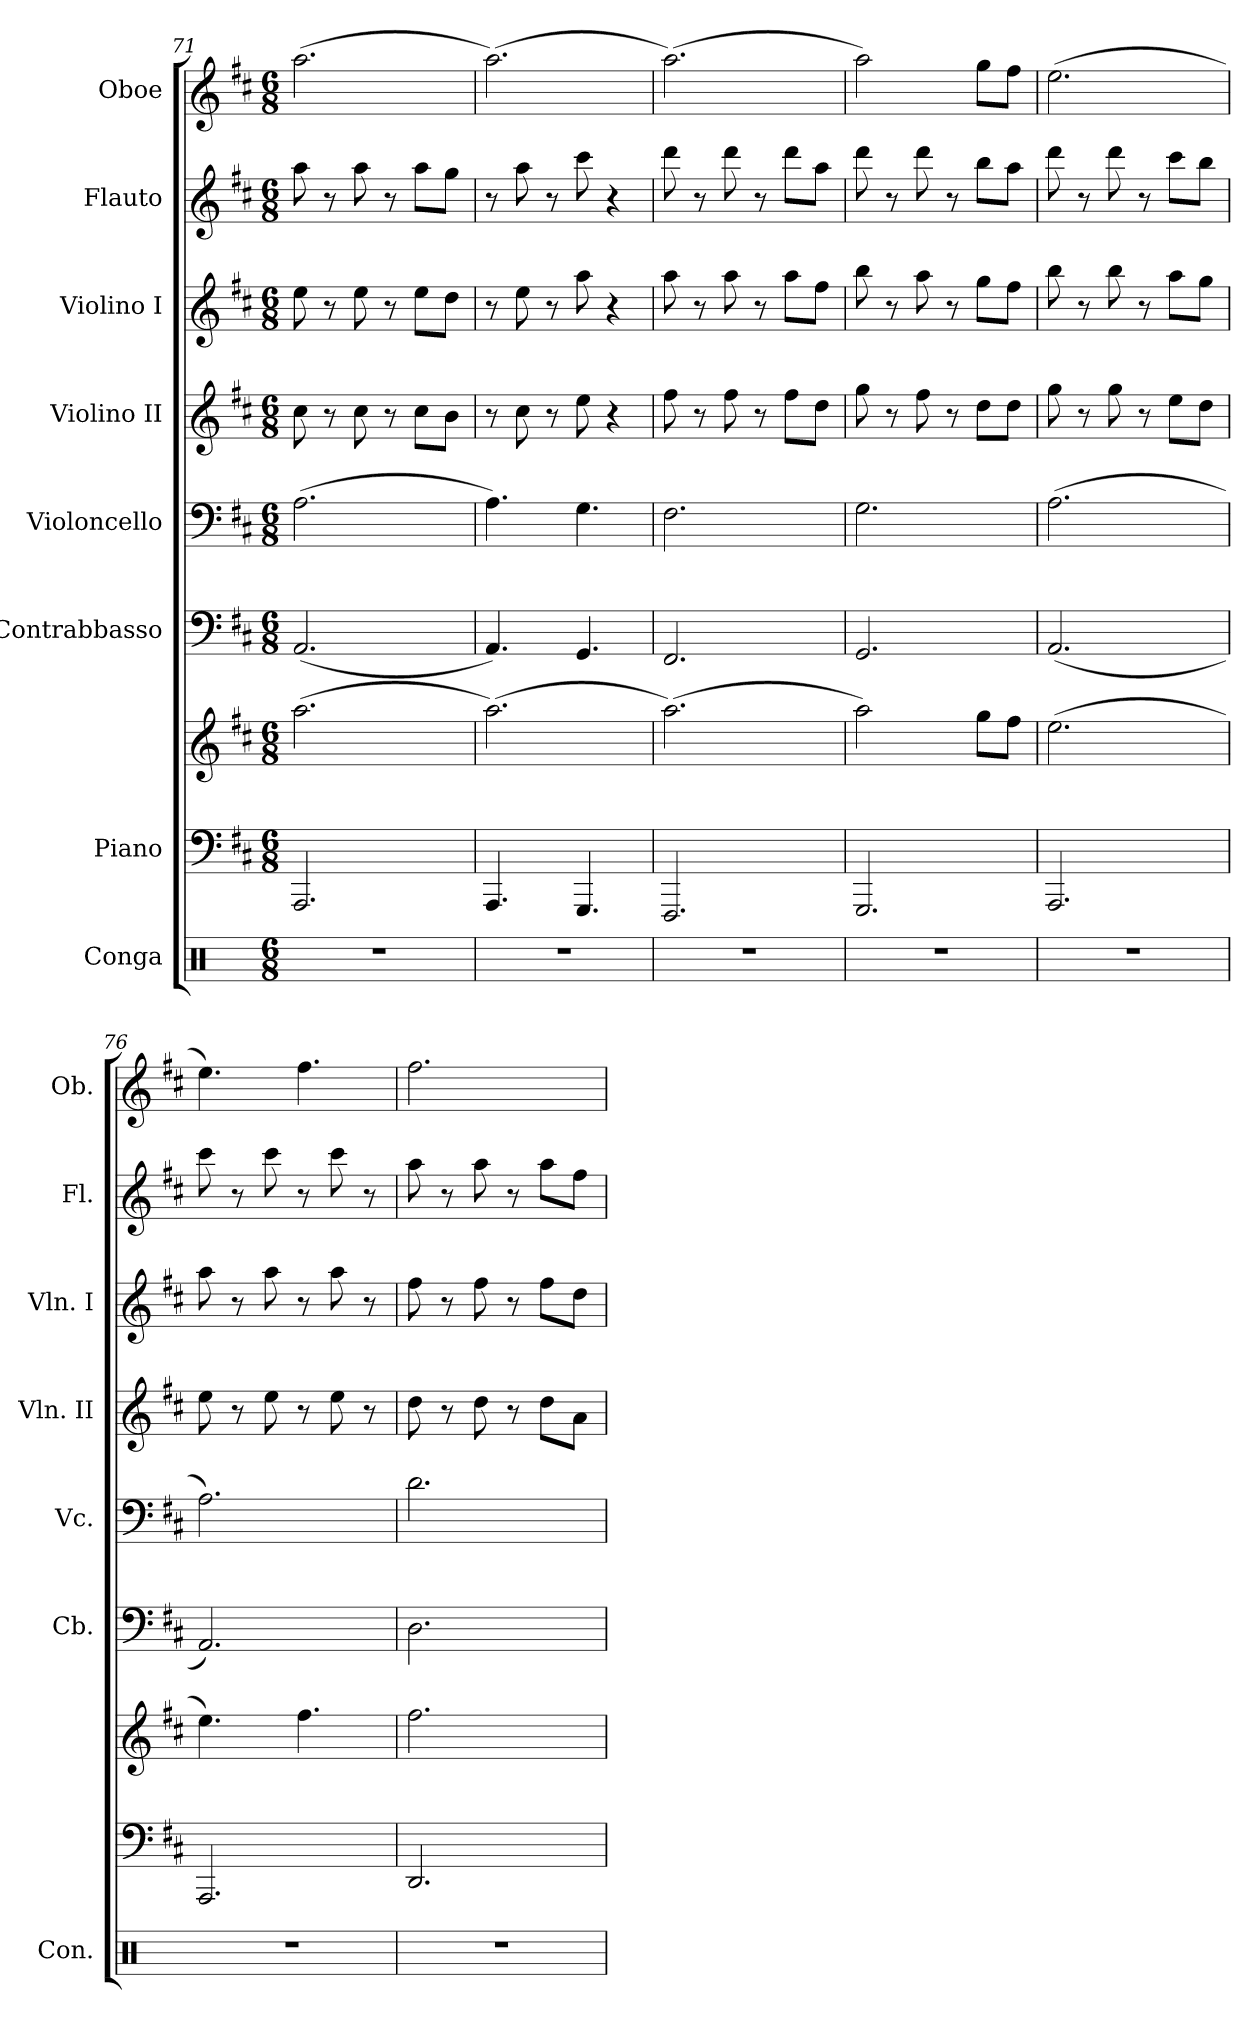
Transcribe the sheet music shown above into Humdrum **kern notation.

**kern	**kern	**kern	**kern	**kern	**kern	**kern	**kern	**kern
*part8	*part7	*part7	*part6	*part5	*part4	*part3	*part2	*part1
*staff9	*staff8	*staff7	*staff6	*staff5	*staff4	*staff3	*staff2	*staff1
*I"Conga	*I"Piano	*	*I"Contrabbasso	*I"Violoncello	*I"Violino II	*I"Violino I	*I"Flauto	*I"Oboe
*I'Con.	*	*	*I'Cb.	*I'Vc.	*I'Vln. II	*I'Vln. I	*I'Fl.	*I'Ob.
*clefX	*clefF4	*clefG2	*clefF4	*clefF4	*clefG2	*clefG2	*clefG2	*clefG2
*	*	*	*ITrd7c12	*	*	*	*	*
*k[]	*k[f#c#]	*k[f#c#]	*k[f#c#]	*k[f#c#]	*k[f#c#]	*k[f#c#]	*k[f#c#]	*k[f#c#]
*M6/8	*M6/8	*M6/8	*M6/8	*M6/8	*M6/8	*M6/8	*M6/8	*M6/8
=71	=71	=71	=71	=71	=71	=71	=71	=71
2.r	2.AAA/	(>2.aa\	(<2.AAA/	(>2.A\	8cc#\	8ee\	8aa\	(>2.aa\
.	.	.	.	.	8r	8r	8r	.
.	.	.	.	.	8cc#\	8ee\	8aa\	.
.	.	.	.	.	8r	8r	8r	.
.	.	.	.	.	8cc#\L	8ee\L	8aa\L	.
.	.	.	.	.	8b\J	8dd\J	8gg\J	.
=72	=72	=72	=72	=72	=72	=72	=72	=72
2.r	4.AAA/	(>2.aa\)	4.AAA/)	4.A\)	8r	8r	8r	(>2.aa\)
.	.	.	.	.	8cc#\	8ee\	8aa\	.
.	.	.	.	.	8r	8r	8r	.
.	4.GGG/	.	4.GGG/	4.G\	8ee\	8aa\	8ccc#\	.
.	.	.	.	.	4r	4r	4r	.
=73	=73	=73	=73	=73	=73	=73	=73	=73
2.r	2.FFF#/	(>2.aa\)	2.FFF#/	2.F#\	8ff#\	8aa\	8ddd\	(>2.aa\)
.	.	.	.	.	8r	8r	8r	.
.	.	.	.	.	8ff#\	8aa\	8ddd\	.
.	.	.	.	.	8r	8r	8r	.
.	.	.	.	.	8ff#\L	8aa\L	8ddd\L	.
.	.	.	.	.	8dd\J	8ff#\J	8aa\J	.
=74	=74	=74	=74	=74	=74	=74	=74	=74
2.r	2.GGG/	2aa\)	2.GGG/	2.G\	8gg\	8bb\	8ddd\	2aa\)
.	.	.	.	.	8r	8r	8r	.
.	.	.	.	.	8ff#\	8aa\	8ddd\	.
.	.	.	.	.	8r	8r	8r	.
.	.	8gg\L	.	.	8dd\L	8gg\L	8bb\L	8gg\L
.	.	8ff#\J	.	.	8dd\J	8ff#\J	8aa\J	8ff#\J
=75	=75	=75	=75	=75	=75	=75	=75	=75
2.r	2.AAA/	(>2.ee\	(<2.AAA/	(>2.A\	8gg\	8bb\	8ddd\	(>2.ee\
.	.	.	.	.	8r	8r	8r	.
.	.	.	.	.	8gg\	8bb\	8ddd\	.
.	.	.	.	.	8r	8r	8r	.
.	.	.	.	.	8ee\L	8aa\L	8ccc#\L	.
.	.	.	.	.	8dd\J	8gg\J	8bb\J	.
!!LO:LB:g=z
=76	=76	=76	=76	=76	=76	=76	=76	=76
2.r	2.AAA/	4.ee\)	2.AAA/)	2.A\)	8ee\	8aa\	8ccc#\	4.ee\)
.	.	.	.	.	8r	8r	8r	.
.	.	.	.	.	8ee\	8aa\	8ccc#\	.
.	.	4.ff#\	.	.	8r	8r	8r	4.ff#\
.	.	.	.	.	8ee\	8aa\	8ccc#\	.
.	.	.	.	.	8r	8r	8r	.
=77	=77	=77	=77	=77	=77	=77	=77	=77
2.r	2.DD/	2.ff#\	2.DD\	2.d\	8dd\	8ff#\	8aa\	2.ff#\
.	.	.	.	.	8r	8r	8r	.
.	.	.	.	.	8dd\	8ff#\	8aa\	.
.	.	.	.	.	8r	8r	8r	.
.	.	.	.	.	8dd\L	8ff#\L	8aa\L	.
.	.	.	.	.	8a\J	8dd\J	8ff#\J	.
=	=	=	=	=	=	=	=	=
*-	*-	*-	*-	*-	*-	*-	*-	*-
